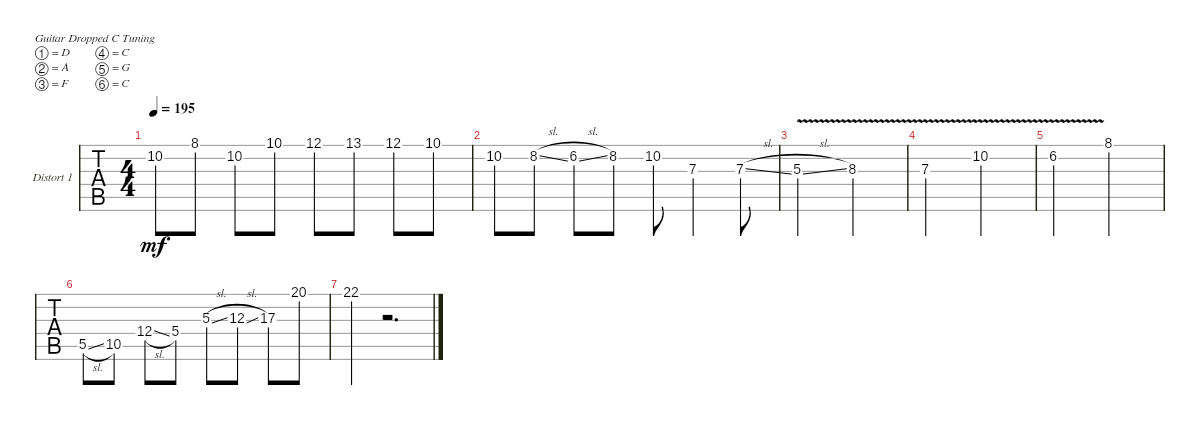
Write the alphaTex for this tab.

\bracketExtendMode groupsimilarinstruments
\firstSystemTrackNameOrientation horizontal
\otherSystemsTrackNameOrientation horizontal
\track ("Distort 1" "Distort 1") {instrument electricguitarclean}
\staff {tabs}
\tuning (D4 A3 F3 C3 G2 C2)
\ts (4 4)
\tempo 195
\clef g2
\ks c
10.2.8{dy mf} 8.1.8 10.2.8 10.1.8 12.1.8 13.1.8 12.1.8 10.1.8 |
10.2.8 8.2{sl}.8 6.2{sl}.8 8.2.8 10.2.8 7.3.4 7.3{sl}.8 |
5.3{v sl}.2 8.3{v}.2 |
7.3{v}.2 10.2{v}.2 |
6.2{v}.2 8.1.2 |
5.5{sl}.8 10.5.8 12.4{sl}.8 5.4.8 5.3{sl}.8 12.3{sl}.8 17.3.8 20.1.8 |
22.1.4 r.2{d}
